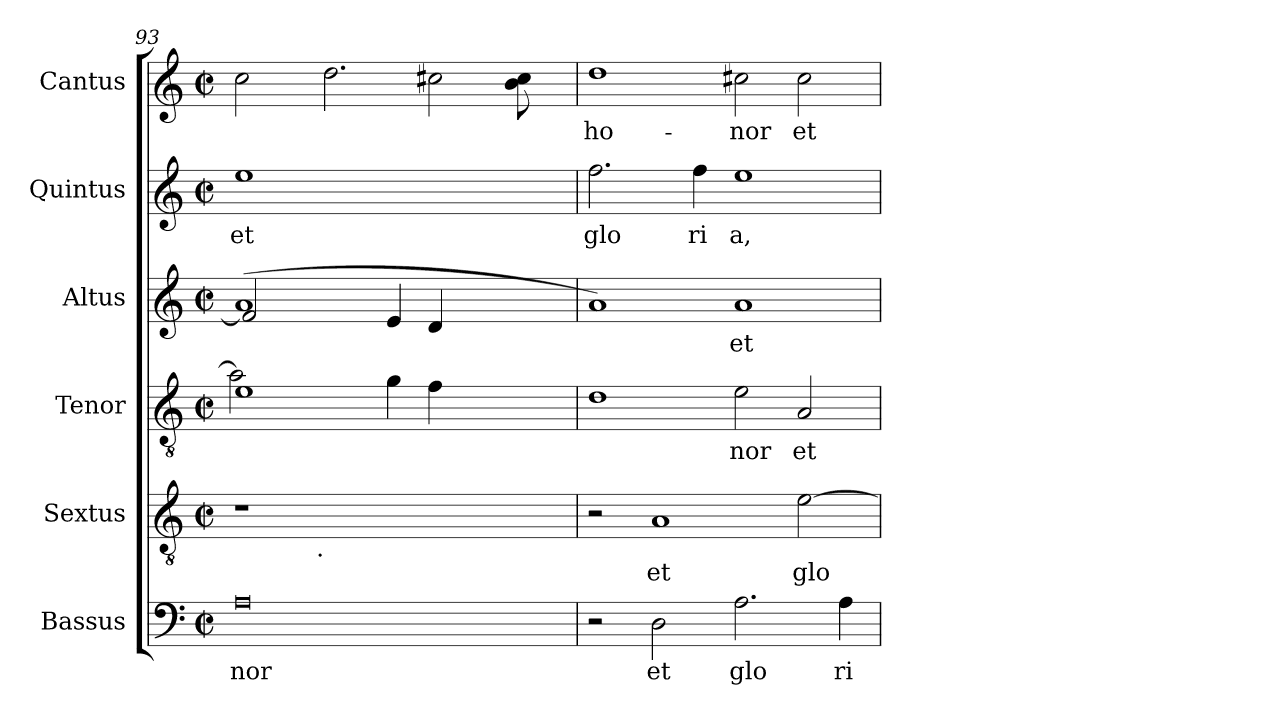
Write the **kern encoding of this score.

**kern	**text	**kern	**text	**kern	**text	**kern	**text	**kern	**text	**kern	**text
*part6	*part6	*part5	*part5	*part4	*part4	*part3	*part3	*part2	*part2	*part1	*part1
*staff6	*staff6	*staff5	*staff5	*staff4	*staff4	*staff3	*staff3	*staff2	*staff2	*staff1	*staff1
*I"Bassus	*	*I"Sextus	*	*I"Tenor	*	*I"Altus	*	*I"Quintus	*	*I"Cantus	*
*clefF4	*	*clefGv2	*	*clefGv2	*	*clefG2	*	*clefG2	*	*clefG2	*
*k[]	*	*k[]	*	*k[]	*	*k[]	*	*k[]	*	*k[]	*
*C:	*	*C:	*	*C:	*	*C:	*	*C:	*	*C:	*
*M2/2	*	*M2/2	*	*M2/2	*	*M2/2	*	*M2/2	*	*M2/2	*
*met(c|)	*	*met(c|)	*	*met(c|)	*	*met(c|)	*	*met(c|)	*	*met(c|)	*
=93	=93	=93	=93	=93	=93	=93	=93	=93	=93	=93	=93
!	!LO:LY:b:cj	!	!	!	!LO:LY:b:cj	!	!LO:LY:b:cj	!	!LO:LY:b:cj	!	!
*	*	*^	*	*^	*	*^	*	*	*	*	*
0A	nor	1r	4ryy	.	1e	2a\]	.	(<1a	2f/]	.	1ee	et	2cc\	.
.	.	.	8...ryy	.	.	.	.	.	.	.	.	.	.	.
!	!	!	!LO:TX:b:t=.	!	!	!	!	!	!	!	!	!	!	!
.	.	.	1ryy	.	.	.	.	.	.	.	.	.	.	.
.	.	.	.	.	.	2ryy	.	.	2ryy	.	.	.	2.dd\	.
!	!	!	!	!	!	!	!LO:LY:b:cj	!	!	!LO:LY:b:cj	!	!	!	!
.	.	1ryy	.	.	4g\	1ryy	.	4e/	1ryy	.	1ryy	.	.	.
!	!	!	!	!	!	!	!LO:LY:b:cj	!	!	!LO:LY:b:cj	!	!	!	!
.	.	.	.	.	4f\	.	.	4d/	.	.	.	.	2cc#\	.
.	.	.	2ryy	.	.	.	.	.	.	.	.	.	.	.
.	.	.	.	.	2ryy	.	.	2ryy	.	.	.	.	.	.
!	!	!	!	!	!	!	!	!	!	!	!	!	!	!LO:LY:b:cj
.	.	.	.	.	.	.	.	.	.	.	.	.	8cc#\ 8b\	-
.	.	.	.	.	.	.	.	.	.	.	.	.	8ryy	.
.	.	.	64ryy	.	.	.	.	.	.	.	.	.	.	.
=94	=94	=94	=94	=94	=94	=94	=94	=94	=94	=94	=94	=94	=94	=94
!	!	!	!	!	!	!	!LO:LY:b:cj	!	!	!LO:LY:b:cj	!	!LO:LY:b:cj	!	!LO:LY:b:cj
*	*	*v	*v	*	*	*	*	*v	*v	*	*	*	*	*
*	*	*	*	*v	*v	*	*	*	*	*	*	*
2r	.	2r	.	1d	.	1a)	.	2.ff\	glo	1dd	ho-
!	!LO:LY:b:cj	!	!LO:LY:b:cj	!	!	!	!	!	!	!	!
2D\	et	1A	et	.	.	.	.	.	.	.	.
!	!	!	!	!	!	!	!	!	!LO:LY:b:cj	!	!
.	.	.	.	.	.	.	.	4ff\	ri	.	.
!	!LO:LY:b:cj	!	!	!	!LO:LY:b:cj	!	!LO:LY:b:cj	!	!LO:LY:b:cj	!	!LO:LY:b:cj
2.A\	glo	.	.	2e\	nor	1a	et	1ee	a,	2cc#X\	-nor
!	!	!	!LO:LY:b:cj	!	!LO:LY:b:cj	!	!	!	!	!	!LO:LY:b:cj
.	.	[>2e\	glo-	2A/	et	.	.	.	.	2cc#\	et
!	!LO:LY:b:cj	!	!	!	!	!	!	!	!	!	!
4A\	ri	.	.	.	.	.	.	.	.	.	.
=	=	=	=	=	=	=	=	=	=	=	=
*-	*-	*-	*-	*-	*-	*-	*-	*-	*-	*-	*-
